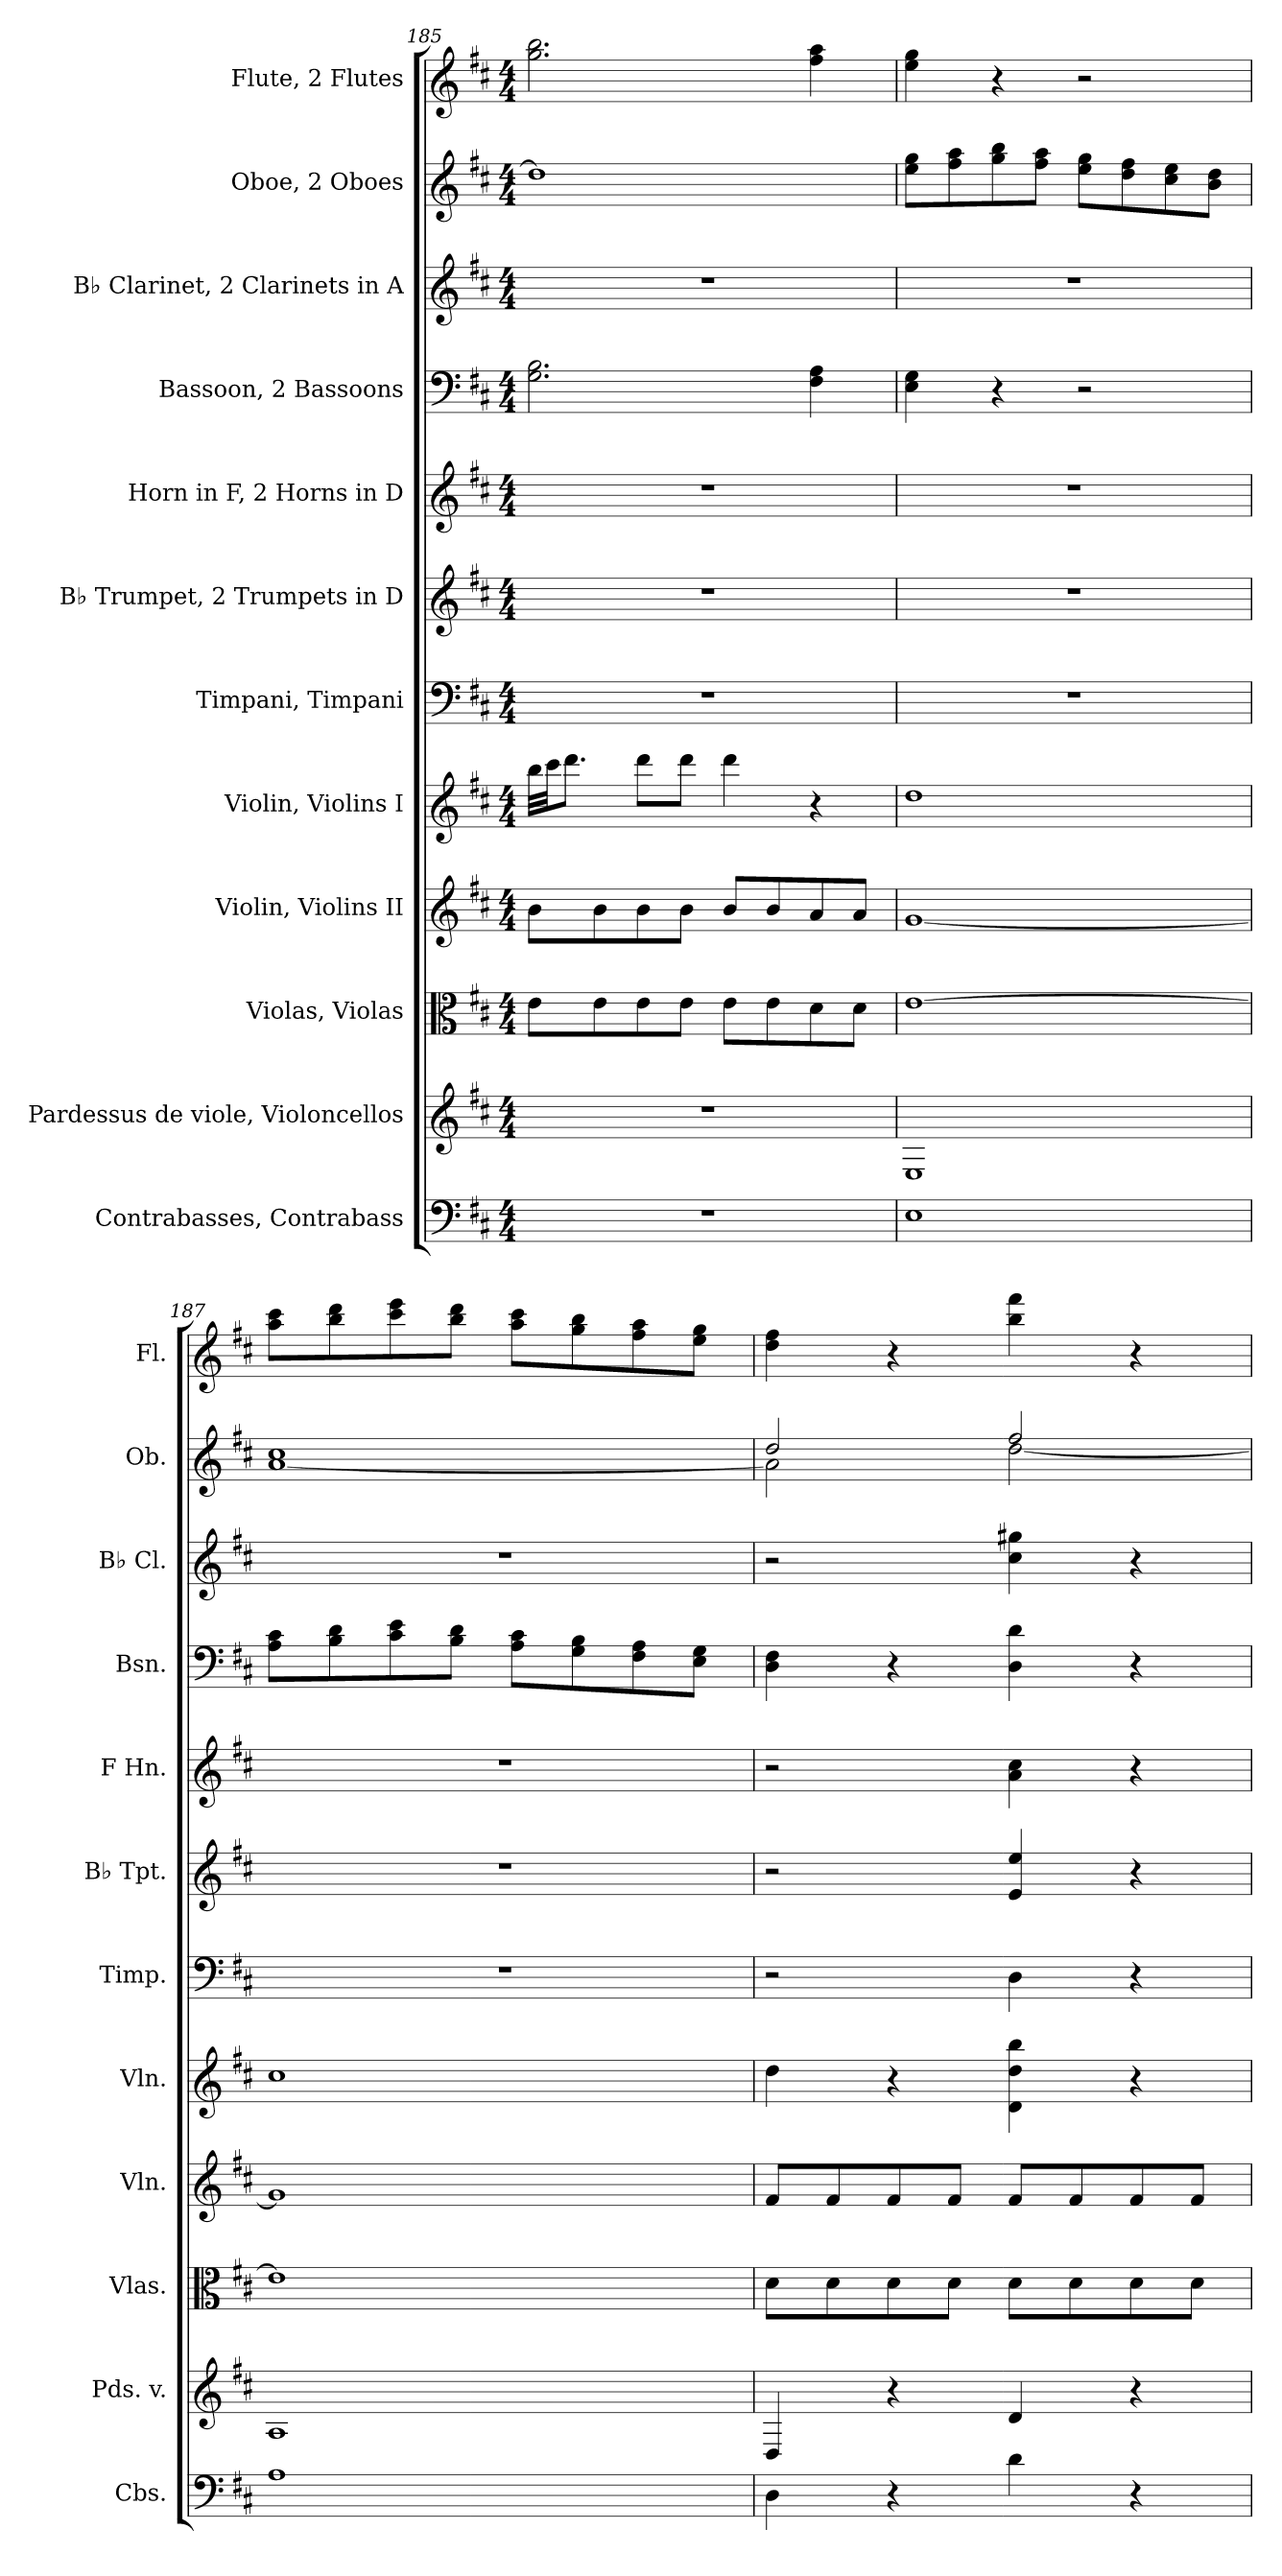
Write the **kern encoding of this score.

**kern	**kern	**kern	**kern	**kern	**kern	**kern	**kern	**kern	**kern	**kern	**kern
*part12	*part11	*part10	*part9	*part8	*part7	*part6	*part5	*part4	*part3	*part2	*part1
*staff12	*staff11	*staff10	*staff9	*staff8	*staff7	*staff6	*staff5	*staff4	*staff3	*staff2	*staff1
*I"Contrabasses, Contrabass	*I"Pardessus de viole, Violoncellos	*I"Violas, Violas	*I"Violin, Violins II	*I"Violin, Violins I	*I"Timpani, Timpani	*I"B♭ Trumpet, 2 Trumpets in D	*I"Horn in F, 2 Horns in D	*I"Bassoon, 2 Bassoons	*I"B♭ Clarinet, 2 Clarinets in A	*I"Oboe, 2 Oboes	*I"Flute, 2 Flutes
*I'Cbs.	*I'Pds. v.	*I'Vlas.	*I'Vln.	*I'Vln.	*I'Timp.	*I'B♭ Tpt.	*I'F Hn.	*I'Bsn.	*I'B♭ Cl.	*I'Ob.	*I'Fl.
*clefF4	*clefG2	*clefC3	*clefG2	*clefG2	*clefF4	*clefG2	*clefG2	*clefF4	*clefG2	*clefG2	*clefG2
*ITrd7c12	*	*	*	*	*	*ITrd1c2	*ITrd4c7	*	*ITrd1c2	*	*
*k[f#c#]	*k[f#c#]	*k[f#c#]	*k[f#c#]	*k[f#c#]	*k[f#c#]	*k[]	*k[f#]	*k[f#c#]	*k[]	*k[f#c#]	*k[f#c#]
*M4/4	*M4/4	*M4/4	*M4/4	*M4/4	*M4/4	*M4/4	*M4/4	*M4/4	*M4/4	*M4/4	*M4/4
=185	=185	=185	=185	=185	=185	=185	=185	=185	=185	=185	=185
1r	1r	8e\L	8b\L	32bb\LLL	1r	1r	1r	2.G\ 2.B\	1r	1dd]	2.gg\ 2.bb\
.	.	.	.	32ccc#\JJ	.	.	.	.	.	.	.
.	.	.	.	8.ddd\J	.	.	.	.	.	.	.
.	.	8e\	8b\	.	.	.	.	.	.	.	.
.	.	8e\	8b\	8ddd\L	.	.	.	.	.	.	.
.	.	8e\J	8b\J	8ddd\J	.	.	.	.	.	.	.
.	.	8e\L	8b/L	4ddd\	.	.	.	.	.	.	.
.	.	8e\	8b/	.	.	.	.	.	.	.	.
.	.	8d\	8a/	4r	.	.	.	4F#\ 4A\	.	.	4ff#\ 4aa\
.	.	8d\J	8a/J	.	.	.	.	.	.	.	.
!!LO:PB:g=z
=186	=186	=186	=186	=186	=186	=186	=186	=186	=186	=186	=186
1EE	1E	[1e	[1g	1dd	1r	1r	1r	4E\ 4G\	1r	8ee\ 8gg\L	4ee\ 4gg\
.	.	.	.	.	.	.	.	.	.	8ff#\ 8aa\	.
.	.	.	.	.	.	.	.	4r	.	8gg\ 8bb\	4r
.	.	.	.	.	.	.	.	.	.	8ff#\ 8aa\J	.
.	.	.	.	.	.	.	.	2r	.	8ee\ 8gg\L	2r
.	.	.	.	.	.	.	.	.	.	8dd\ 8ff#\	.
.	.	.	.	.	.	.	.	.	.	8cc#\ 8ee\	.
.	.	.	.	.	.	.	.	.	.	8b\ 8dd\J	.
=187	=187	=187	=187	=187	=187	=187	=187	=187	=187	=187	=187
*	*	*	*	*	*	*	*	*	*	*^	*
1AA	1A	1e]	1g]	1cc#	1r	1r	1r	8A\ 8c#\L	1r	1cc#	[1a	8aa\ 8ccc#\L
.	.	.	.	.	.	.	.	8B\ 8d\	.	.	.	8bb\ 8ddd\
.	.	.	.	.	.	.	.	8c#\ 8e\	.	.	.	8ccc#\ 8eee\
.	.	.	.	.	.	.	.	8B\ 8d\J	.	.	.	8bb\ 8ddd\J
.	.	.	.	.	.	.	.	8A\ 8c#\L	.	.	.	8aa\ 8ccc#\L
.	.	.	.	.	.	.	.	8G\ 8B\	.	.	.	8gg\ 8bb\
.	.	.	.	.	.	.	.	8F#\ 8A\	.	.	.	8ff#\ 8aa\
.	.	.	.	.	.	.	.	8E\ 8G\J	.	.	.	8ee\ 8gg\J
=188	=188	=188	=188	=188	=188	=188	=188	=188	=188	=188	=188	=188
4DD\	4D/	8d\L	8f#/L	4dd\	2r	2r	2r	4D\ 4F#\	2r	2dd/	2a\]	4dd\ 4ff#\
.	.	8d\	8f#/	.	.	.	.	.	.	.	.	.
4r	4r	8d\	8f#/	4r	.	.	.	4r	.	.	.	4r
.	.	8d\J	8f#/J	.	.	.	.	.	.	.	.	.
4D\	4d/	8d\L	8f#/L	4d\ 4dd\ 4bb\	4D\	4d/ 4dd/	4d\ 4f#\	4D\ 4d\	4b\ 4ff#X\	2ff#/	[2dd\	4bb\ 4fff#\
.	.	8d\	8f#/	.	.	.	.	.	.	.	.	.
4r	4r	8d\	8f#/	4r	4r	4r	4r	4r	4r	.	.	4r
.	.	8d\J	8f#/J	.	.	.	.	.	.	.	.	.
*	*	*	*	*	*	*	*	*	*	*v	*v	*
=	=	=	=	=	=	=	=	=	=	=	=
*-	*-	*-	*-	*-	*-	*-	*-	*-	*-	*-	*-
